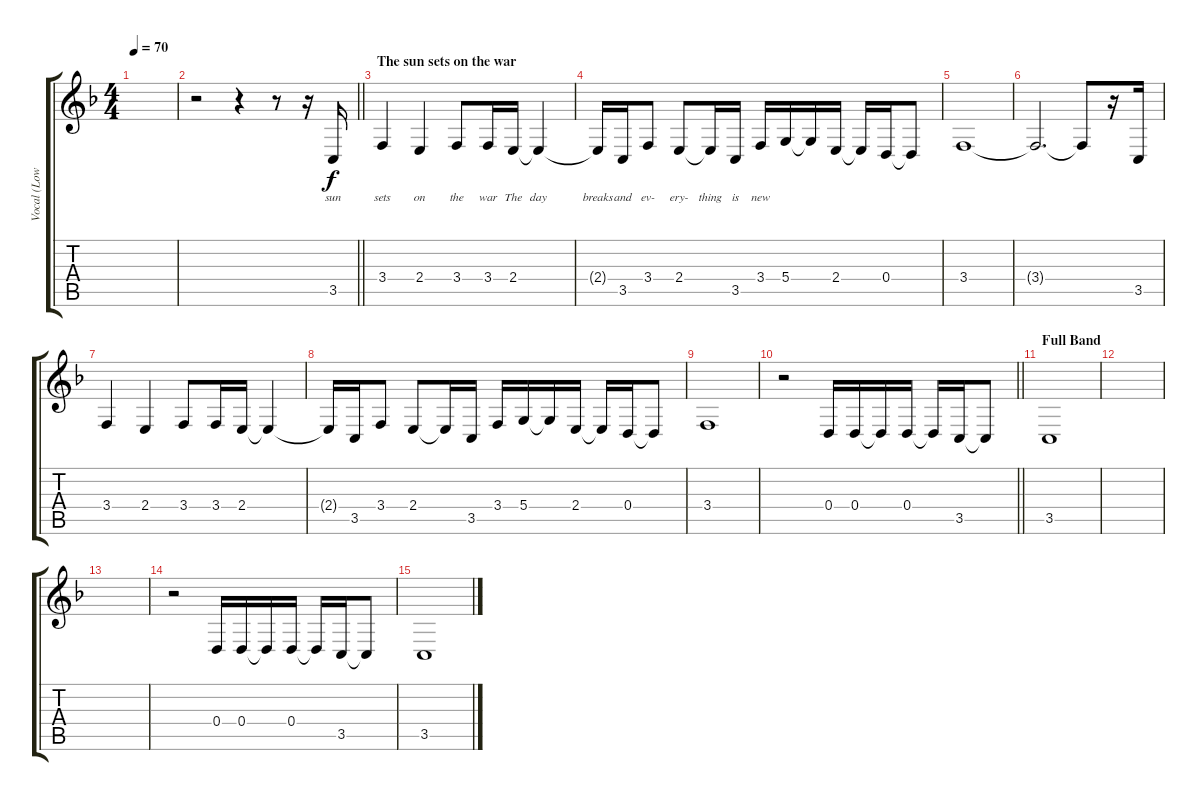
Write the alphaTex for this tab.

\track ("Vocal (Low)" "Vocal (Low") {instrument synthvoice}
\staff {score tabs}
\tuning (E4 B3 G3 D3 A2 E2) {hide}
\ts (4 4)
\tempo 70
\clef g2
\ks f
|
\barLineRight lightlight
r.2 r.4 r.8 r.16 3.5.16{lyrics (0 "sun") lyrics (1 "") lyrics (2 "") lyrics (3 "") lyrics (4 "")} |
\section ("" "The sun sets on the war")
3.4.4{lyrics (0 "sets") lyrics (1 "") lyrics (2 "") lyrics (3 "") lyrics (4 "")} 2.4.4{lyrics (0 "on") lyrics (1 "") lyrics (2 "") lyrics (3 "") lyrics (4 "")} 3.4.8{lyrics (0 "the") lyrics (1 "") lyrics (2 "") lyrics (3 "") lyrics (4 "")} 3.4.16{lyrics (0 "war") lyrics (1 "") lyrics (2 "") lyrics (3 "") lyrics (4 "")} 2.4.16{lyrics (0 "The") lyrics (1 "") lyrics (2 "") lyrics (3 "") lyrics (4 "")} 2.4{t}.4{lyrics (0 "day") lyrics (1 "") lyrics (2 "") lyrics (3 "") lyrics (4 "")} |
2.4{t}.16{lyrics (0 "breaks") lyrics (1 "") lyrics (2 "") lyrics (3 "") lyrics (4 "")} 3.5.16{lyrics (0 "and") lyrics (1 "") lyrics (2 "") lyrics (3 "") lyrics (4 "")} 3.4.8{lyrics (0 "ev-") lyrics (1 "") lyrics (2 "") lyrics (3 "") lyrics (4 "")} 2.4.8{lyrics (0 "ery-") lyrics (1 "") lyrics (2 "") lyrics (3 "") lyrics (4 "")} 2.4{t}.16{lyrics (0 "thing") lyrics (1 "") lyrics (2 "") lyrics (3 "") lyrics (4 "")} 3.5.16{lyrics (0 "is") lyrics (1 "") lyrics (2 "") lyrics (3 "") lyrics (4 "")} 3.4.16{lyrics (0 "new") lyrics (1 "") lyrics (2 "") lyrics (3 "") lyrics (4 "")} 5.4.16 5.4{t}.16 2.4.16 2.4{t}.16 0.4.16 0.4{t}.8 |
3.4.1 |
3.4{t}.2{d} 3.4{t}.8 r.16 3.5.16 |
3.4.4 2.4.4 3.4.8 3.4.16 2.4.16 2.4{t}.4 |
2.4{t}.16 3.5.16 3.4.8 2.4.8 2.4{t}.16 3.5.16 3.4.16 5.4.16 5.4{t}.16 2.4.16 2.4{t}.16 0.4.16 0.4{t}.8 |
3.4.1 |
\barLineRight lightlight
r.2 0.4.16 0.4.16 0.4{t}.16 0.4.16 0.4{t}.16 3.5.16 3.5{t}.8 |
\section ("" "Full Band")
3.5.1 |
|
|
r.2 0.4.16 0.4.16 0.4{t}.16 0.4.16 0.4{t}.16 3.5.16 3.5{t}.8 |
3.5.1
